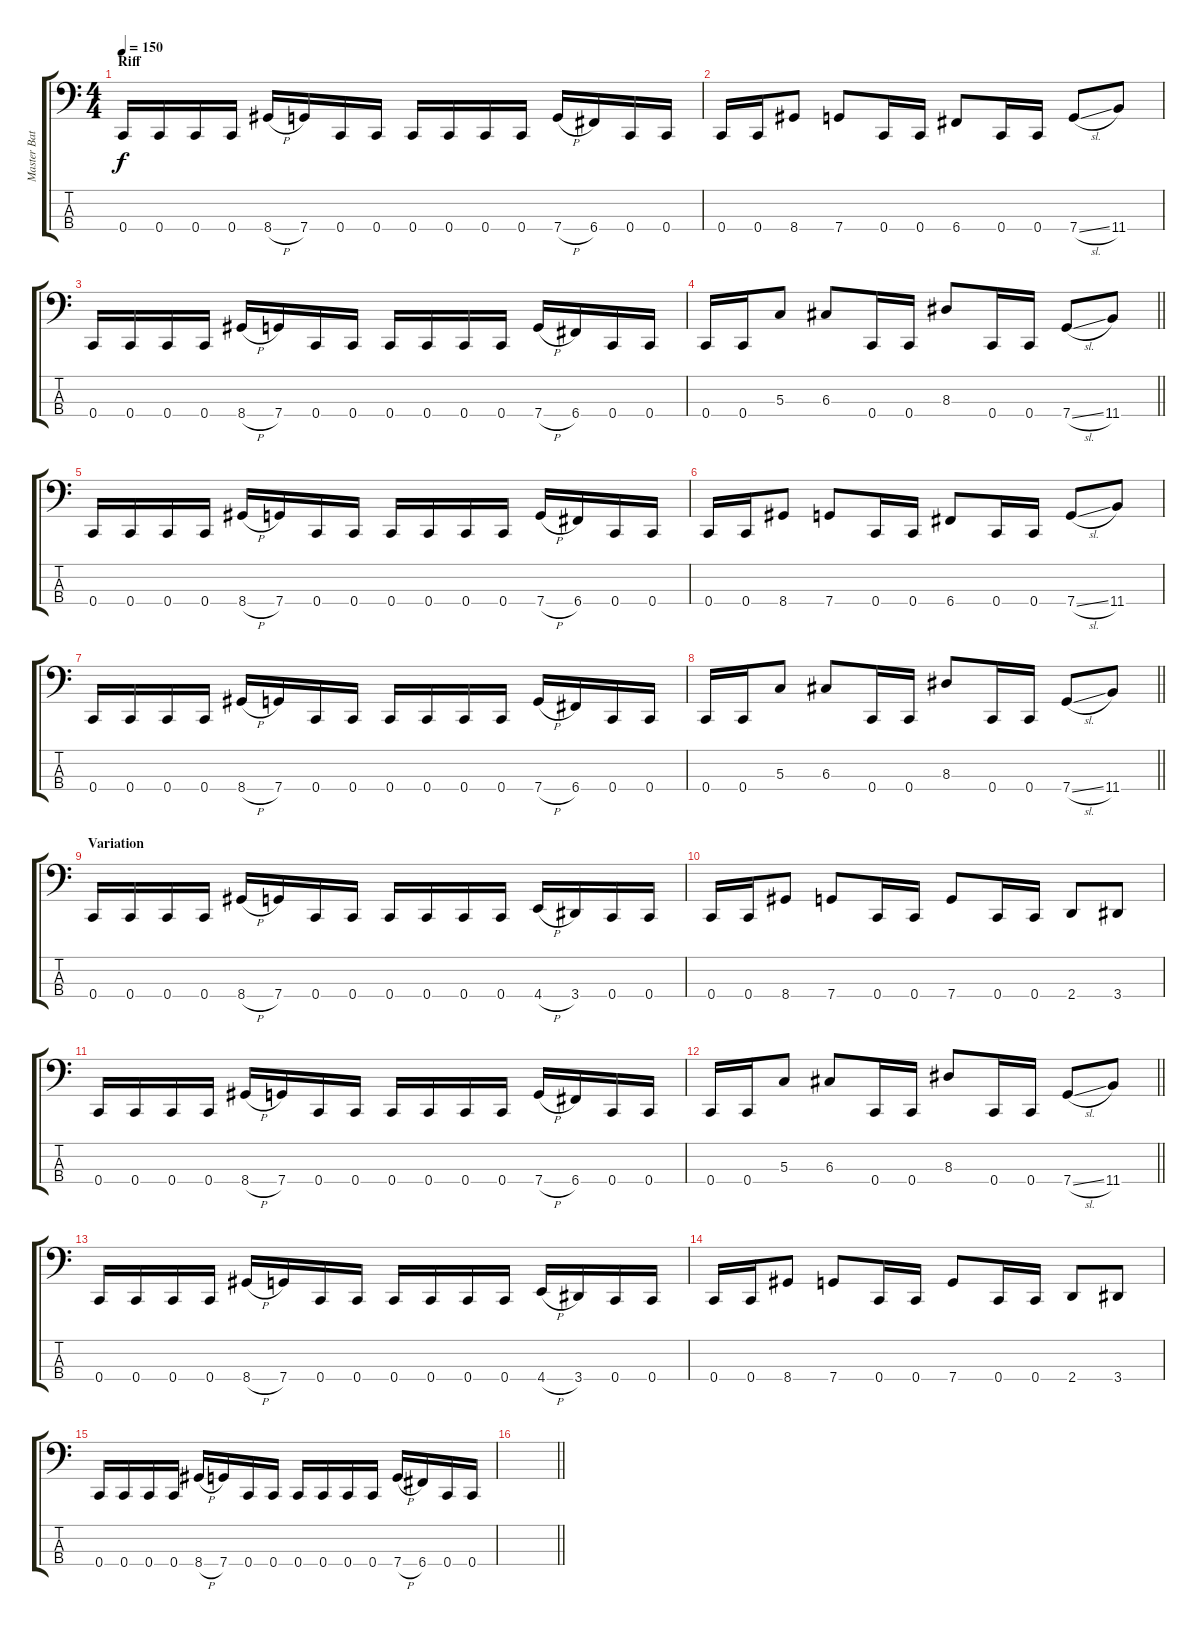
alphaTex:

\track ("Master Bates" "Master Bat") {instrument electricbassfinger}
\staff {score tabs}
\tuning (F2 C2 G1 C1) {hide}
\ts (4 4)
\section ("" "Riff")
\tempo 150
\clef f4
\ks c
0.4.16{dy f volume 16} 0.4.16 0.4.16 0.4.16 8.4{h}.16 7.4.16 0.4.16 0.4.16 0.4.16 0.4.16 0.4.16 0.4.16 7.4{h}.16 6.4.16 0.4.16 0.4.16 |
0.4.16 0.4.16 8.4.8 7.4.8 0.4.16 0.4.16 6.4.8 0.4.16 0.4.16 7.4{sl}.8 11.4.8 |
0.4.16 0.4.16 0.4.16 0.4.16 8.4{h}.16 7.4.16 0.4.16 0.4.16 0.4.16 0.4.16 0.4.16 0.4.16 7.4{h}.16 6.4.16 0.4.16 0.4.16 |
\barLineRight lightlight
0.4.16 0.4.16 5.3.8 6.3.8 0.4.16 0.4.16 8.3.8 0.4.16 0.4.16 7.4{sl}.8 11.4.8 |
\section ("" "")
0.4.16 0.4.16 0.4.16 0.4.16 8.4{h}.16 7.4.16 0.4.16 0.4.16 0.4.16 0.4.16 0.4.16 0.4.16 7.4{h}.16 6.4.16 0.4.16 0.4.16 |
0.4.16 0.4.16 8.4.8 7.4.8 0.4.16 0.4.16 6.4.8 0.4.16 0.4.16 7.4{sl}.8 11.4.8 |
0.4.16 0.4.16 0.4.16 0.4.16 8.4{h}.16 7.4.16 0.4.16 0.4.16 0.4.16 0.4.16 0.4.16 0.4.16 7.4{h}.16 6.4.16 0.4.16 0.4.16 |
\barLineRight lightlight
0.4.16 0.4.16 5.3.8 6.3.8 0.4.16 0.4.16 8.3.8 0.4.16 0.4.16 7.4{sl}.8 11.4.8 |
\section ("" "Variation")
0.4.16 0.4.16 0.4.16 0.4.16 8.4{h}.16 7.4.16 0.4.16 0.4.16 0.4.16 0.4.16 0.4.16 0.4.16 4.4{h}.16 3.4.16 0.4.16 0.4.16 |
0.4.16 0.4.16 8.4.8 7.4.8 0.4.16 0.4.16 7.4.8 0.4.16 0.4.16 2.4.8 3.4.8 |
0.4.16 0.4.16 0.4.16 0.4.16 8.4{h}.16 7.4.16 0.4.16 0.4.16 0.4.16 0.4.16 0.4.16 0.4.16 7.4{h}.16 6.4.16 0.4.16 0.4.16 |
\barLineRight lightlight
0.4.16 0.4.16 5.3.8 6.3.8 0.4.16 0.4.16 8.3.8 0.4.16 0.4.16 7.4{sl}.8 11.4.8 |
\section ("" "")
0.4.16 0.4.16 0.4.16 0.4.16 8.4{h}.16 7.4.16 0.4.16 0.4.16 0.4.16 0.4.16 0.4.16 0.4.16 4.4{h}.16 3.4.16 0.4.16 0.4.16 |
0.4.16 0.4.16 8.4.8 7.4.8 0.4.16 0.4.16 7.4.8 0.4.16 0.4.16 2.4.8 3.4.8 |
0.4.16 0.4.16 0.4.16 0.4.16 8.4{h}.16 7.4.16 0.4.16 0.4.16 0.4.16 0.4.16 0.4.16 0.4.16 7.4{h}.16 6.4.16 0.4.16 0.4.16 |
\barLineRight lightlight
